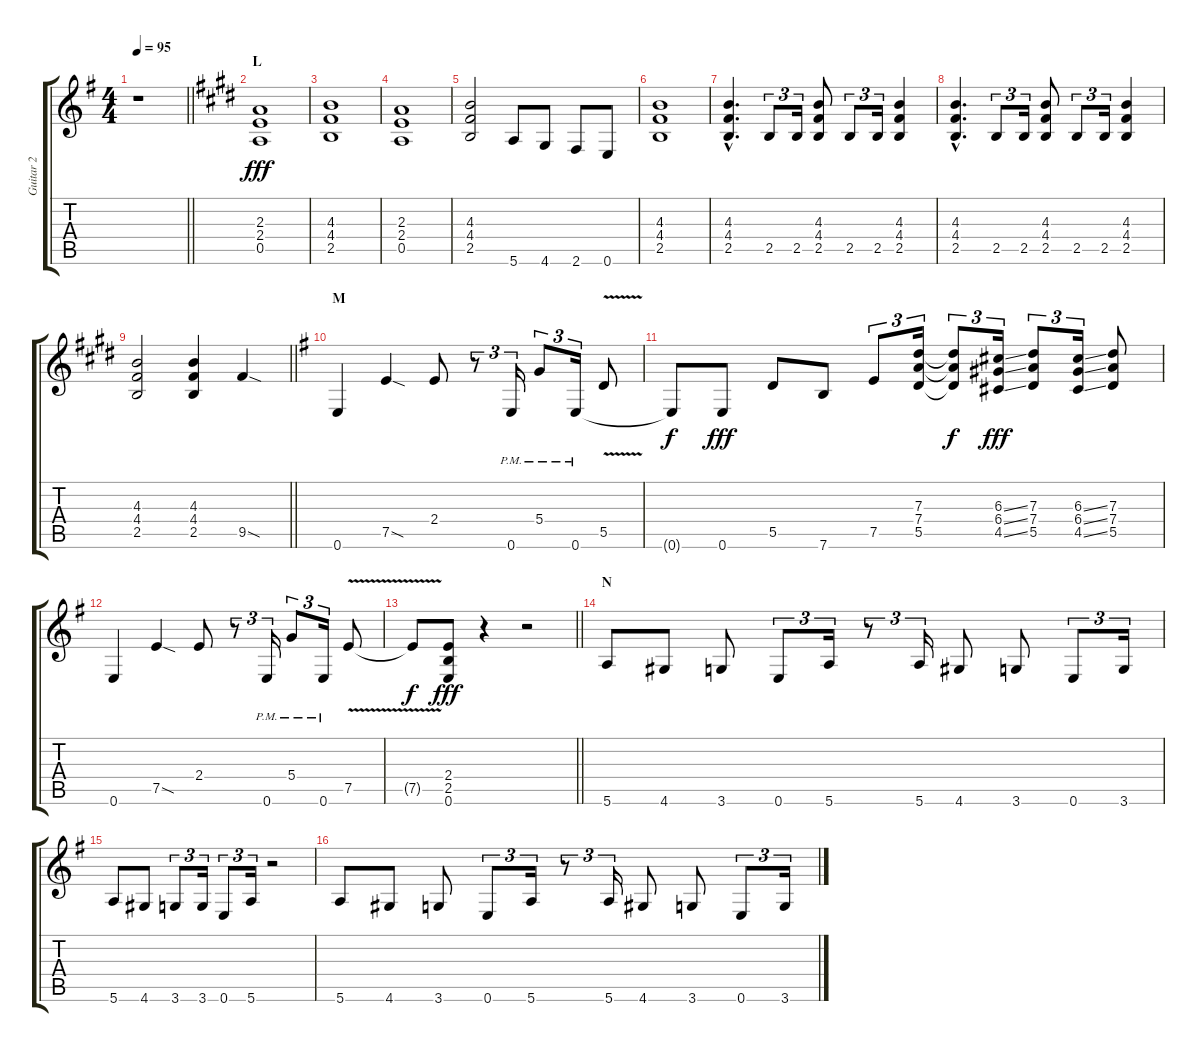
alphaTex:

\track ("Guitar 2" "Guitar 2") {instrument distortionguitar}
\staff {score tabs}
\tuning (E4 B3 G3 D3 A2 E2) {hide}
\ts (4 4)
\tempo 95
\clef g2
\barLineRight lightlight
\ks g
r.1{dy fff} |
\section ("" "L")
\ks e
(2.3 2.4 0.5).1 |
(4.3 4.4 2.5).1 |
(2.3 2.4 0.5).1 |
(4.3 4.4 2.5).2 5.6.8 4.6.8 2.6.8 0.6.8 |
(4.3 4.4 2.5).1 |
(4.3{hac} 4.4{hac} 2.5{hac}).4{d} 2.5.8{tu (3 2)} 2.5.16{tu (3 2)} (4.3 4.4 2.5).8 2.5.8{tu (3 2)} 2.5.16{tu (3 2)} (4.3 4.4 2.5).4 |
(4.3{hac} 4.4{hac} 2.5{hac}).4{d} 2.5.8{tu (3 2)} 2.5.16{tu (3 2)} (4.3 4.4 2.5).8 2.5.8{tu (3 2)} 2.5.16{tu (3 2)} (4.3 4.4 2.5).4 |
\barLineRight lightlight
(4.3 4.4 2.5).2 (4.3 4.4 2.5).4 9.5{sod}.4 |
\section ("" "M")
\ks g
0.6.4 7.5{sod}.4 2.4.8 r.8{tu (3 2)} 0.6{pm}.16{tu (3 2)} 5.4{pm}.8{tu (3 2)} 0.6{pm}.16{tu (3 2)} 5.5{v}.8 |
0.6{t}.8{dy f} 0.6.8{dy fff} 5.5.8 7.6.8 7.5.8{tu (3 2)} (7.3 7.4 5.5).16{tu (3 2)} (7.3{t} 7.4{t} 5.5{t}).8{tu (3 2) dy f} (6.3{ss} 6.4{ss} 4.5{ss}).16{tu (3 2) dy fff} (7.3 7.4 5.5).8{tu (3 2)} (6.3{ss} 6.4{ss} 4.5{ss}).16{tu (3 2)} (7.3 7.4 5.5).8 |
0.6.4 7.5{sod}.4 2.4.8 r.8{tu (3 2)} 0.6{pm}.16{tu (3 2)} 5.4{pm}.8{tu (3 2)} 0.6{pm}.16{tu (3 2)} 7.5{v}.8 |
\barLineRight lightlight
7.5{t}.8{dy f} (2.4 2.5 0.6).8{dy fff} r.4 r.2 |
\section ("" "N")
5.6.8 4.6.8 3.6.8 0.6.8{tu (3 2)} 5.6.16{tu (3 2)} r.8{tu (3 2)} 5.6.16{tu (3 2)} 4.6.8 3.6.8 0.6.8{tu (3 2)} 3.6.16{tu (3 2)} |
5.6.8 4.6.8 3.6.8{tu (3 2)} 3.6.16{tu (3 2)} 0.6.8{tu (3 2)} 5.6.16{tu (3 2)} r.2 |
5.6.8 4.6.8 3.6.8 0.6.8{tu (3 2)} 5.6.16{tu (3 2)} r.8{tu (3 2)} 5.6.16{tu (3 2)} 4.6.8 3.6.8 0.6.8{tu (3 2)} 3.6.16{tu (3 2)}
